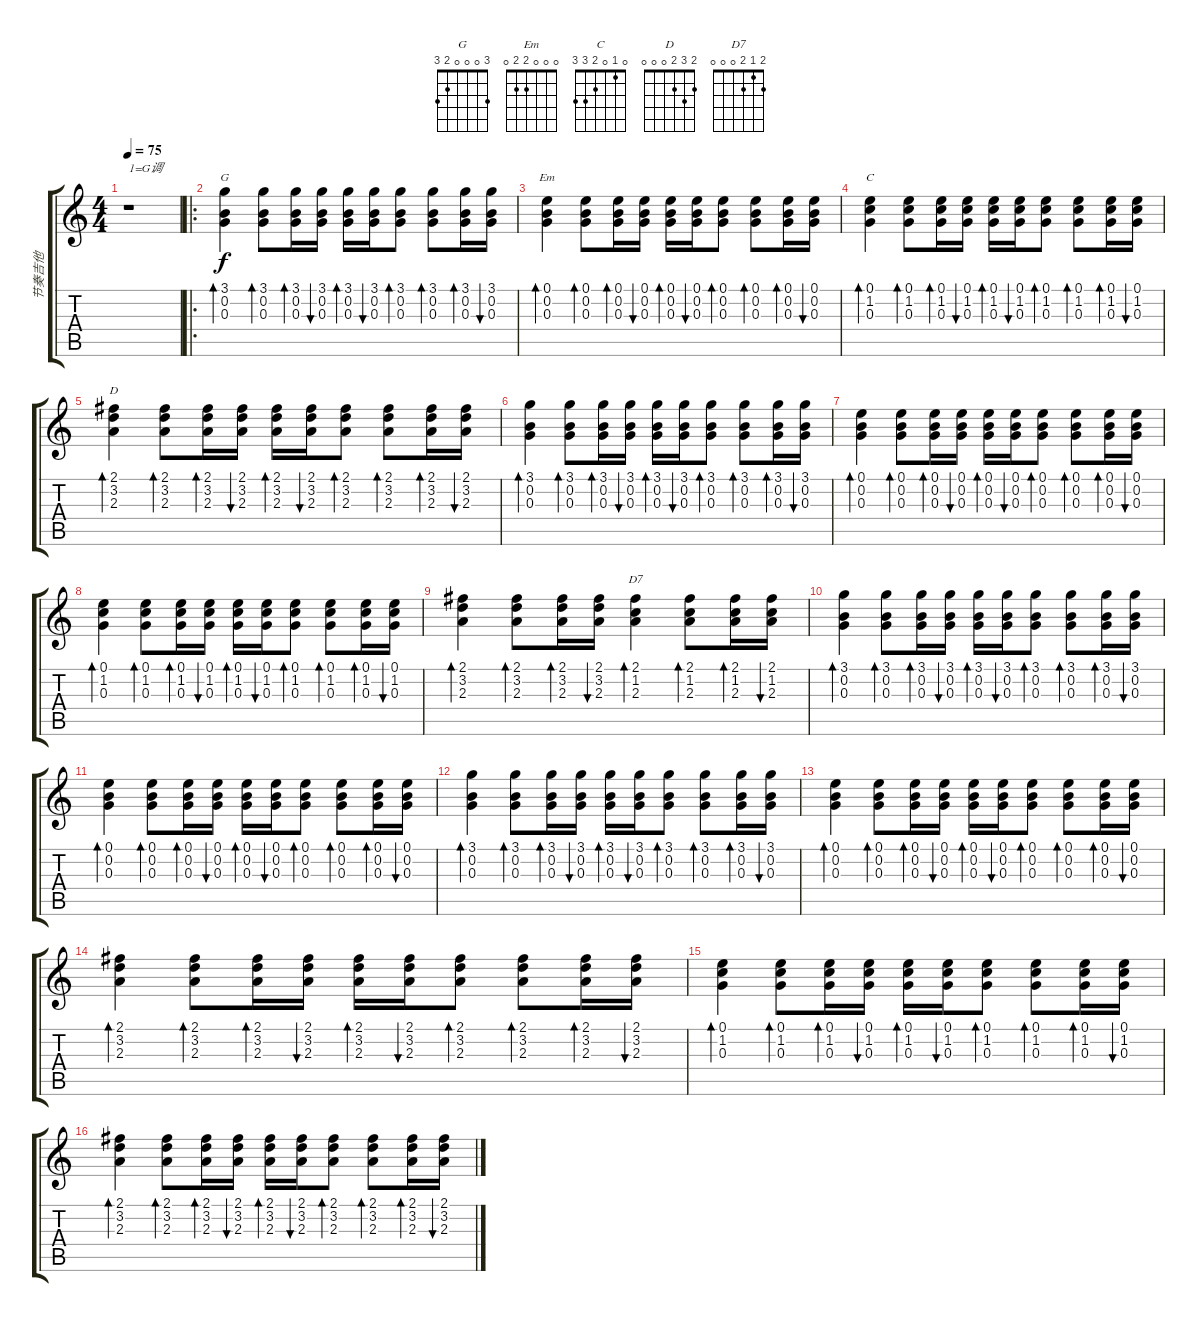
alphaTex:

\track ("节奏吉他" "节奏吉他") {instrument acousticguitarsteel}
\staff {score tabs}
\tuning (E4 B3 G3 D3 A2 E2) {hide}
\chord ("G" 3 0 0 0 2 3)
\chord ("Em" 0 0 0 2 2 0)
\chord ("C" 0 1 0 2 3 3)
\chord ("D" 2 3 2 0 0 0)
\chord ("D7" 2 1 2 0 0 0)
\ts (4 4)
\tempo 75
\clef g2
\ks c
r.1{txt "1=G调" dy f instrument acousticguitarsteel} |
\ro
(3.1 0.2 0.3).4{bd 30 ch "G"} (3.1 0.2 0.3).8{bd 30} (3.1 0.2 0.3).16{bd 30} (3.1 0.2 0.3).16{bu 30} (3.1 0.2 0.3).16{bd 30} (3.1 0.2 0.3).16{bu 30} (3.1 0.2 0.3).8{bd 30} (3.1 0.2 0.3).8{bd 30} (3.1 0.2 0.3).16{bd 30} (3.1 0.2 0.3).16{bu 30} |
(0.1 0.2 0.3).4{bd 30 ch "Em"} (0.1 0.2 0.3).8{bd 30} (0.1 0.2 0.3).16{bd 30} (0.1 0.2 0.3).16{bu 30} (0.1 0.2 0.3).16{bd 30} (0.1 0.2 0.3).16{bu 30} (0.1 0.2 0.3).8{bd 30} (0.1 0.2 0.3).8{bd 30} (0.1 0.2 0.3).16{bd 30} (0.1 0.2 0.3).16{bu 30} |
(0.1 1.2 0.3).4{bd 30 ch "C"} (0.1 1.2 0.3).8{bd 30} (0.1 1.2 0.3).16{bd 30} (0.1 1.2 0.3).16{bu 30} (0.1 1.2 0.3).16{bd 30} (0.1 1.2 0.3).16{bu 30} (0.1 1.2 0.3).8{bd 30} (0.1 1.2 0.3).8{bd 30} (0.1 1.2 0.3).16{bd 30} (0.1 1.2 0.3).16{bu 30} |
(2.1 3.2 2.3).4{bd 30 ch "D"} (2.1 3.2 2.3).8{bd 30} (2.1 3.2 2.3).16{bd 30} (2.1 3.2 2.3).16{bu 30} (2.1 3.2 2.3).16{bd 30} (2.1 3.2 2.3).16{bu 30} (2.1 3.2 2.3).8{bd 30} (2.1 3.2 2.3).8{bd 30} (2.1 3.2 2.3).16{bd 30} (2.1 3.2 2.3).16{bu 30} |
(3.1 0.2 0.3).4{bd 30} (3.1 0.2 0.3).8{bd 30} (3.1 0.2 0.3).16{bd 30} (3.1 0.2 0.3).16{bu 30} (3.1 0.2 0.3).16{bd 30} (3.1 0.2 0.3).16{bu 30} (3.1 0.2 0.3).8{bd 30} (3.1 0.2 0.3).8{bd 30} (3.1 0.2 0.3).16{bd 30} (3.1 0.2 0.3).16{bu 30} |
(0.1 0.2 0.3).4{bd 30} (0.1 0.2 0.3).8{bd 30} (0.1 0.2 0.3).16{bd 30} (0.1 0.2 0.3).16{bu 30} (0.1 0.2 0.3).16{bd 30} (0.1 0.2 0.3).16{bu 30} (0.1 0.2 0.3).8{bd 30} (0.1 0.2 0.3).8{bd 30} (0.1 0.2 0.3).16{bd 30} (0.1 0.2 0.3).16{bu 30} |
(0.1 1.2 0.3).4{bd 30} (0.1 1.2 0.3).8{bd 30} (0.1 1.2 0.3).16{bd 30} (0.1 1.2 0.3).16{bu 30} (0.1 1.2 0.3).16{bd 30} (0.1 1.2 0.3).16{bu 30} (0.1 1.2 0.3).8{bd 30} (0.1 1.2 0.3).8{bd 30} (0.1 1.2 0.3).16{bd 30} (0.1 1.2 0.3).16{bu 30} |
(2.1 3.2 2.3).4{bd 30} (2.1 3.2 2.3).8{bd 30} (2.1 3.2 2.3).16{bd 30} (2.1 3.2 2.3).16{bu 30} (2.1 1.2 2.3).4{bd 30 ch "D7"} (2.1 1.2 2.3).8{bd 30} (2.1 1.2 2.3).16{bd 30} (2.1 1.2 2.3).16{bu 30} |
(3.1 0.2 0.3).4{bd 30} (3.1 0.2 0.3).8{bd 30} (3.1 0.2 0.3).16{bd 30} (3.1 0.2 0.3).16{bu 30} (3.1 0.2 0.3).16{bd 30} (3.1 0.2 0.3).16{bu 30} (3.1 0.2 0.3).8{bd 30} (3.1 0.2 0.3).8{bd 30} (3.1 0.2 0.3).16{bd 30} (3.1 0.2 0.3).16{bu 30} |
(0.1 0.2 0.3).4{bd 30} (0.1 0.2 0.3).8{bd 30} (0.1 0.2 0.3).16{bd 30} (0.1 0.2 0.3).16{bu 30} (0.1 0.2 0.3).16{bd 30} (0.1 0.2 0.3).16{bu 30} (0.1 0.2 0.3).8{bd 30} (0.1 0.2 0.3).8{bd 30} (0.1 0.2 0.3).16{bd 30} (0.1 0.2 0.3).16{bu 30} |
(3.1 0.2 0.3).4{bd 30} (3.1 0.2 0.3).8{bd 30} (3.1 0.2 0.3).16{bd 30} (3.1 0.2 0.3).16{bu 30} (3.1 0.2 0.3).16{bd 30} (3.1 0.2 0.3).16{bu 30} (3.1 0.2 0.3).8{bd 30} (3.1 0.2 0.3).8{bd 30} (3.1 0.2 0.3).16{bd 30} (3.1 0.2 0.3).16{bu 30} |
(0.1 0.2 0.3).4{bd 30} (0.1 0.2 0.3).8{bd 30} (0.1 0.2 0.3).16{bd 30} (0.1 0.2 0.3).16{bu 30} (0.1 0.2 0.3).16{bd 30} (0.1 0.2 0.3).16{bu 30} (0.1 0.2 0.3).8{bd 30} (0.1 0.2 0.3).8{bd 30} (0.1 0.2 0.3).16{bd 30} (0.1 0.2 0.3).16{bu 30} |
(2.1 3.2 2.3).4{bd 480} (2.1 3.2 2.3).8{bd 30} (2.1 3.2 2.3).16{bd 30} (2.1 3.2 2.3).16{bu 30} (2.1 3.2 2.3).16{bd 30} (2.1 3.2 2.3).16{bu 30} (2.1 3.2 2.3).8{bd 30} (2.1 3.2 2.3).8{bd 30} (2.1 3.2 2.3).16{bd 30} (2.1 3.2 2.3).16{bu 30} |
(0.1 1.2 0.3).4{bd 30} (0.1 1.2 0.3).8{bd 30} (0.1 1.2 0.3).16{bd 30} (0.1 1.2 0.3).16{bu 30} (0.1 1.2 0.3).16{bd 30} (0.1 1.2 0.3).16{bu 30} (0.1 1.2 0.3).8{bd 30} (0.1 1.2 0.3).8{bd 30} (0.1 1.2 0.3).16{bd 30} (0.1 1.2 0.3).16{bu 30} |
(2.1 3.2 2.3).4{bd 30} (2.1 3.2 2.3).8{bd 30} (2.1 3.2 2.3).16{bd 30} (2.1 3.2 2.3).16{bu 30} (2.1 3.2 2.3).16{bd 30} (2.1 3.2 2.3).16{bu 30} (2.1 3.2 2.3).8{bd 30} (2.1 3.2 2.3).8{bd 30} (2.1 3.2 2.3).16{bd 30} (2.1 3.2 2.3).16{bu 30}
